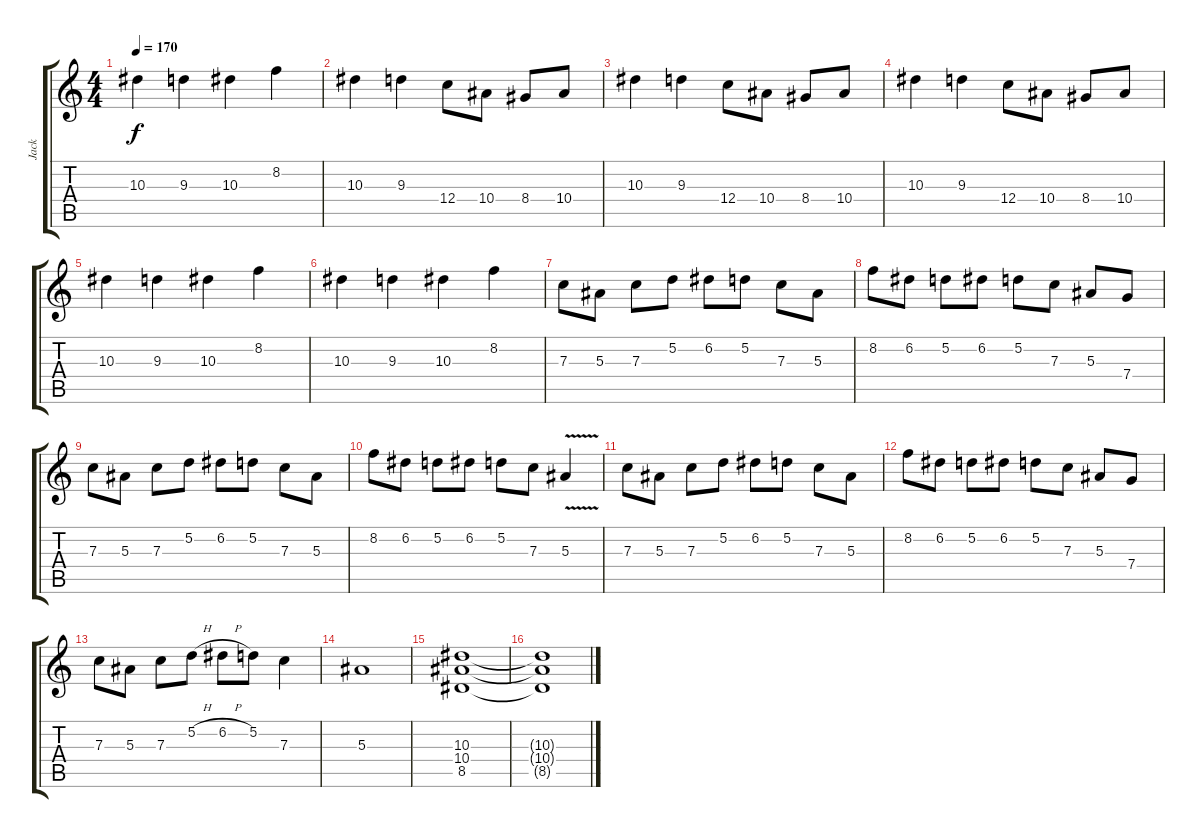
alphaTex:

\track ("Jack" "Jack") {instrument distortionguitar}
\staff {score tabs}
\tuning (D4 A3 F3 C3 G2 D2) {hide}
\ts (4 4)
\tempo 170
\clef g2
\ks c
10.3.4{dy f} 9.3.4 10.3.4 8.2.4 |
10.3.4 9.3.4 12.4.8 10.4.8 8.4.8 10.4.8 |
10.3.4 9.3.4 12.4.8 10.4.8 8.4.8 10.4.8 |
10.3.4 9.3.4 12.4.8 10.4.8 8.4.8 10.4.8 |
10.3.4 9.3.4 10.3.4 8.2.4 |
10.3.4 9.3.4 10.3.4 8.2.4 |
7.3.8 5.3.8 7.3.8 5.2.8 6.2.8 5.2.8 7.3.8 5.3.8 |
8.2.8 6.2.8 5.2.8 6.2.8 5.2.8 7.3.8 5.3.8 7.4.8 |
7.3.8 5.3.8 7.3.8 5.2.8 6.2.8 5.2.8 7.3.8 5.3.8 |
8.2.8 6.2.8 5.2.8 6.2.8 5.2.8 7.3.8 5.3{v}.4 |
7.3.8 5.3.8 7.3.8 5.2.8 6.2.8 5.2.8 7.3.8 5.3.8 |
8.2.8 6.2.8 5.2.8 6.2.8 5.2.8 7.3.8 5.3.8 7.4.8 |
7.3.8 5.3.8 7.3.8 5.2{h}.8 6.2{h}.8 5.2.8 7.3.4 |
5.3.1 |
(10.3 10.4 8.5).1 |
(10.3{t} 10.4{t} 8.5{t}).1
